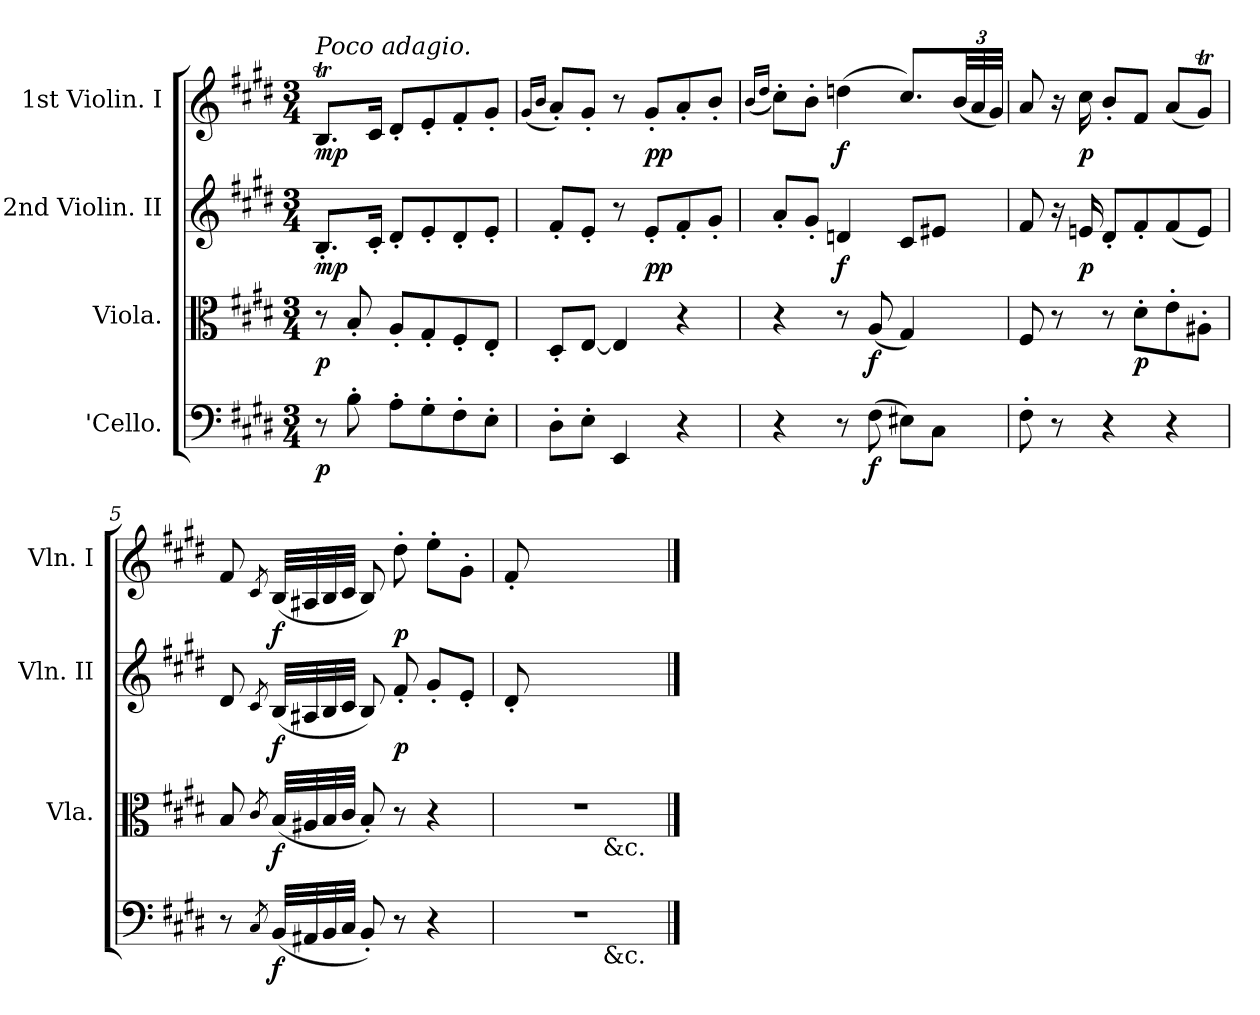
**kern	**dynam	**kern	**dynam	**kern	**dynam	**kern	**dynam
*part4	*part4	*part3	*part3	*part2	*part2	*part1	*part1
*staff4	*staff4	*staff3	*staff3	*staff2	*staff2	*staff1	*staff1
*I"'Cello.	*	*I"Viola.	*	*I"2nd Violin. II	*	*I"1st Violin. I	*
*	*	*I'Vla.	*	*I'Vln. II	*	*I'Vln. I	*
*clefF4	*	*clefC3	*	*clefG2	*	*clefG2	*
*k[f#c#g#d#]	*	*k[f#c#g#d#]	*	*k[f#c#g#d#]	*	*k[f#c#g#d#]	*
*E:	*	*E:	*	*E:	*	*E:	*
*M3/4	*	*M3/4	*	*M3/4	*	*M3/4	*
=1	=1	=1	=1	=1	=1	=1	=1
!	!	!	!	!	!	!LO:TX:a:i:t=Poco adagio.	!
!	!LO:DY:b	!	!LO:DY:b	!	!LO:DY:b	!	!LO:DY:b
8r	p	8r	p	8.B'</L	mp	8.BT/L	mp
8B'>\	.	8B'</	.	.	.	.	.
.	.	.	.	16c#'</Jk	.	16c#/Jk	.
8A'>\L	.	8A'</L	.	8d#'</L	.	8d#'</L	.
8G#'>\	.	8G#'</	.	8e'</	.	8e'</	.
8F#'>\	.	8F#'</	.	8d#'</	.	8f#'</	.
8E'>\J	.	8E'</J	.	8e'</J	.	8g#'</J	.
=2	=2	=2	=2	=2	=2	=2	=2
.	.	.	.	.	.	(<16qg#/LL	.
.	.	.	.	.	.	16qb/JJ	.
8D#'>\L	.	8D#'</L	.	8f#'</L	.	8a'</L)	.
8E'>\J	.	[8E/J	.	8e'</J	.	8g#'</J	.
4EE/	.	4E/]	.	8r	.	8r	.
!	!	!	!	!	!LO:DY:b	!	!LO:DY:b
.	.	.	.	8e'</L	pp	8g#'</L	pp
4r	.	4r	.	8f#'</	.	8a'</	.
.	.	.	.	8g#'</J	.	8b'</J	.
=3	=3	=3	=3	=3	=3	=3	=3
.	.	.	.	.	.	(<16qb/LL	.
.	.	.	.	.	.	16qdd#/JJ	.
4r	.	4r	.	8a'</L	.	8cc#'>\L)	.
.	.	.	.	8g#'</J	.	8b'>\J	.
!	!	!	!	!	!LO:DY:b	!	!LO:DY:b
8r	.	8r	.	4dn/	f	(>4ddn\	f
!	!LO:DY:b	!	!LO:DY:b	!	!	!	!
(>8F#\	f	(<8A/	f	.	.	.	.
8E#X\L)	.	4G#/)	.	8c#/L	.	8.cc#/L)	.
8C#\J	.	.	.	8e#X/J	.	.	.
.	.	.	.	.	.	(<48b/LL	.
.	.	.	.	.	.	48a/	.
.	.	.	.	.	.	48g#/JJJ)	.
!!LO:LB:g=z
=4	=4	=4	=4	=4	=4	=4	=4
8F#'>\	.	8F#/	.	8f#/	.	8a/	.
8r	.	8r	.	16r	.	16r	.
!	!	!	!	!	!LO:DY:b	!	!LO:DY:b
.	.	.	.	16en/	p	16cc#\	p
4r	.	8r	.	8d#'</L	.	8b'</L	.
!	!	!	!LO:DY:b	!	!	!	!
.	.	8d#'>\L	p	8f#'</	.	8f#/J	.
4r	.	8e'>\	.	(<8f#/	.	(<8a/L	.
.	.	8A#X'>\J	.	8e/J)	.	8g#t/J)	.
=5	=5	=5	=5	=5	=5	=5	=5
8r	.	8B/	.	8d#/	.	8f#/	.
8qC#/	.	8qc#/	.	8qc#/	.	8qc#/	.
!	!LO:DY:b	!	!LO:DY:b	!	!LO:DY:b	!	!LO:DY:b
(<32BB/LLL	f	(<32B/LLL	f	(<32B/LLL	f	(<32B/LLL	f
32AA#X/	.	32A#X/	.	32A#X/	.	32A#X/	.
32BB/	.	32B/	.	32B/	.	32B/	.
32C#/JJJ	.	32c#/JJJ	.	32c#/JJJ	.	32c#/JJJ	.
8BB'</)	.	8B'</)	.	8B/)	.	8B/)	.
!	!	!	!	!	!LO:DY:b	!	!LO:DY:b
8r	.	8r	.	8f#'</	p	8dd#'>\	p
4r	.	4r	.	8g#'</L	.	8ee'>\L	.
.	.	.	.	8e'</J	.	8g#'>\J	.
=6	=6	=6	=6	=6	=6	=6	=6
*^	*	*^	*	*	*	*	*
2.r	2ryy	.	2.r	2ryy	.	8d#'</	.	8f#'</	.
.	.	.	.	.	.	2ryy	.	2ryy	.
!	!	!	!	!LO:TX:b:t=&c.	!	!	!	!	!
!	!LO:TX:b:t=&c.	!	!	!	!	!	!	!	!
.	4ryy	.	.	4ryy	.	.	.	.	.
.	.	.	.	.	.	8ryy	.	8ryy	.
*v	*v	*	*	*	*	*	*	*	*
*	*	*v	*v	*	*	*	*	*
==	==	==	==	==	==	==	==
*-	*-	*-	*-	*-	*-	*-	*-
